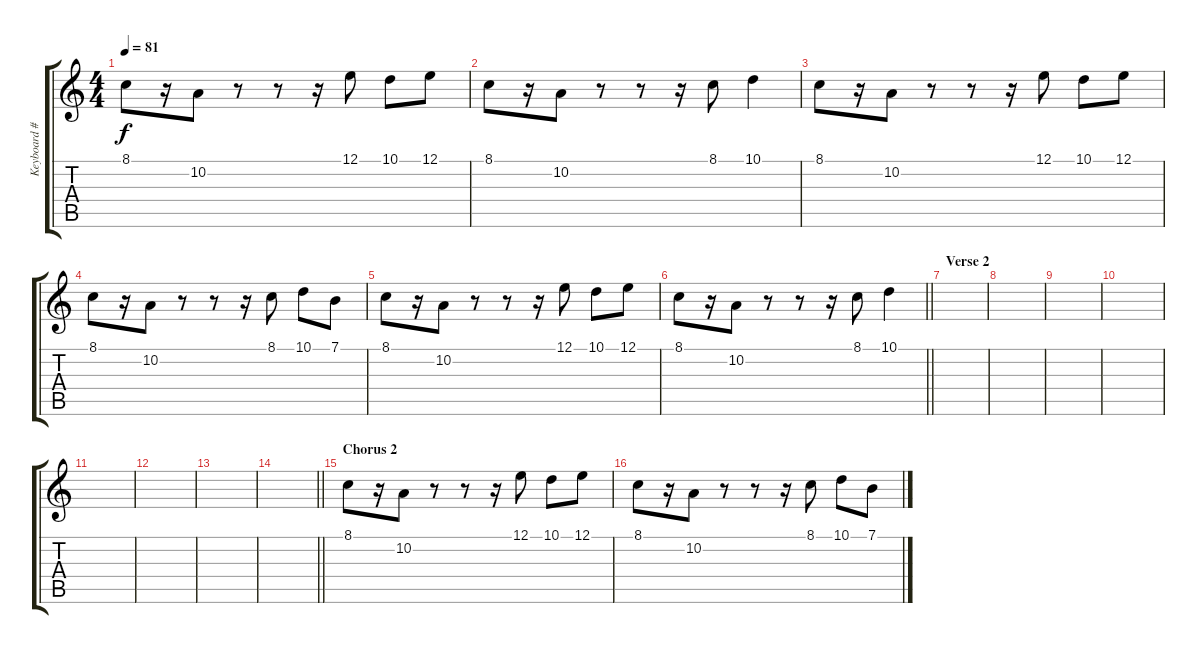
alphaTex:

\track ("Keyboard #2" "Keyboard #") {instrument lead1square}
\staff {score tabs}
\tuning (E4 B3 G3 D3 A2 E2) {hide}
\ts (4 4)
\tempo 81
\clef g2
\ks c
8.1.8{dy f} r.16 10.2.8 r.8 r.8 r.16 12.1.8 10.1.8 12.1.8 |
8.1.8 r.16 10.2.8 r.8 r.8 r.16 8.1.8 10.1.4 |
8.1.8 r.16 10.2.8 r.8 r.8 r.16 12.1.8 10.1.8 12.1.8 |
8.1.8 r.16 10.2.8 r.8 r.8 r.16 8.1.8 10.1.8 7.1.8 |
8.1.8 r.16 10.2.8 r.8 r.8 r.16 12.1.8 10.1.8 12.1.8 |
\barLineRight lightlight
8.1.8 r.16 10.2.8 r.8 r.8 r.16 8.1.8 10.1.4 |
\section ("" "Verse 2")
|
|
|
|
|
|
|
\barLineRight lightlight
|
\section ("" "Chorus 2")
8.1.8 r.16 10.2.8 r.8 r.8 r.16 12.1.8 10.1.8 12.1.8 |
8.1.8 r.16 10.2.8 r.8 r.8 r.16 8.1.8 10.1.8 7.1.8
